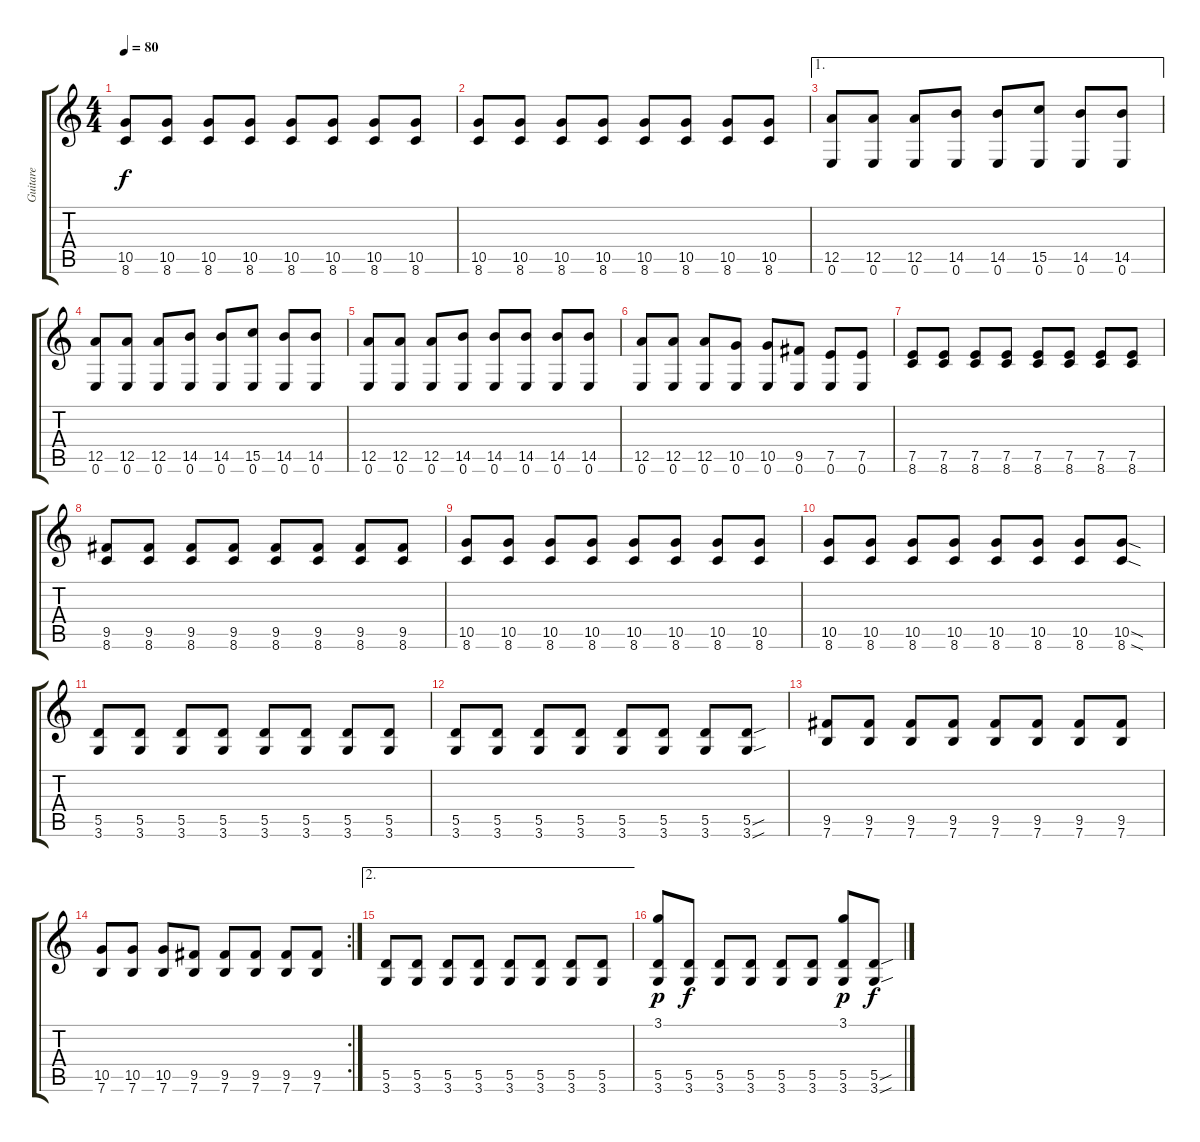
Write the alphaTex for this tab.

\track ("Guitare" "Guitare") {instrument acousticguitarnylon}
\staff {score tabs}
\tuning (E4 B3 G3 D3 A2 E2) {hide}
\ts (4 4)
\tempo 80
\clef g2
\ks c
(10.5 8.6).8{dy f} (10.5 8.6).8 (10.5 8.6).8 (10.5 8.6).8 (10.5 8.6).8 (10.5 8.6).8 (10.5 8.6).8 (10.5 8.6).8 |
(10.5 8.6).8 (10.5 8.6).8 (10.5 8.6).8 (10.5 8.6).8 (10.5 8.6).8 (10.5 8.6).8 (10.5 8.6).8 (10.5 8.6).8 |
\ae 1
(12.5 0.6).8 (12.5 0.6).8 (12.5 0.6).8 (14.5 0.6).8 (14.5 0.6).8 (15.5 0.6).8 (14.5 0.6).8 (14.5 0.6).8 |
(12.5 0.6).8 (12.5 0.6).8 (12.5 0.6).8 (14.5 0.6).8 (14.5 0.6).8 (15.5 0.6).8 (14.5 0.6).8 (14.5 0.6).8 |
(12.5 0.6).8 (12.5 0.6).8 (12.5 0.6).8 (14.5 0.6).8 (14.5 0.6).8 (14.5 0.6).8 (14.5 0.6).8 (14.5 0.6).8 |
(12.5 0.6).8 (12.5 0.6).8 (12.5 0.6).8 (10.5 0.6).8 (10.5 0.6).8 (9.5 0.6).8 (7.5 0.6).8 (7.5 0.6).8 |
(7.5 8.6).8 (7.5 8.6).8 (7.5 8.6).8 (7.5 8.6).8 (7.5 8.6).8 (7.5 8.6).8 (7.5 8.6).8 (7.5 8.6).8 |
(9.5 8.6).8 (9.5 8.6).8 (9.5 8.6).8 (9.5 8.6).8 (9.5 8.6).8 (9.5 8.6).8 (9.5 8.6).8 (9.5 8.6).8 |
(10.5 8.6).8 (10.5 8.6).8 (10.5 8.6).8 (10.5 8.6).8 (10.5 8.6).8 (10.5 8.6).8 (10.5 8.6).8 (10.5 8.6).8 |
(10.5 8.6).8 (10.5 8.6).8 (10.5 8.6).8 (10.5 8.6).8 (10.5 8.6).8 (10.5 8.6).8 (10.5 8.6).8 (10.5{sod} 8.6{sod}).8 |
(5.5 3.6).8 (5.5 3.6).8 (5.5 3.6).8 (5.5 3.6).8 (5.5 3.6).8 (5.5 3.6).8 (5.5 3.6).8 (5.5 3.6).8 |
(5.5 3.6).8 (5.5 3.6).8 (5.5 3.6).8 (5.5 3.6).8 (5.5 3.6).8 (5.5 3.6).8 (5.5 3.6).8 (5.5{sou} 3.6{sou}).8 |
(9.5 7.6).8 (9.5 7.6).8 (9.5 7.6).8 (9.5 7.6).8 (9.5 7.6).8 (9.5 7.6).8 (9.5 7.6).8 (9.5 7.6).8 |
\rc 2
(10.5 7.6).8 (10.5 7.6).8 (10.5 7.6).8 (9.5 7.6).8 (9.5 7.6).8 (9.5 7.6).8 (9.5 7.6).8 (9.5 7.6).8 |
\ae 2
(5.5 3.6).8 (5.5 3.6).8 (5.5 3.6).8 (5.5 3.6).8 (5.5 3.6).8 (5.5 3.6).8 (5.5 3.6).8 (5.5 3.6).8 |
(3.1 5.5 3.6).8{dy p} (5.5 3.6).8{dy f} (5.5 3.6).8 (5.5 3.6).8 (5.5 3.6).8 (5.5 3.6).8 (3.1 5.5 3.6).8{dy p} (5.5{sou} 3.6{sou}).8{dy f}
